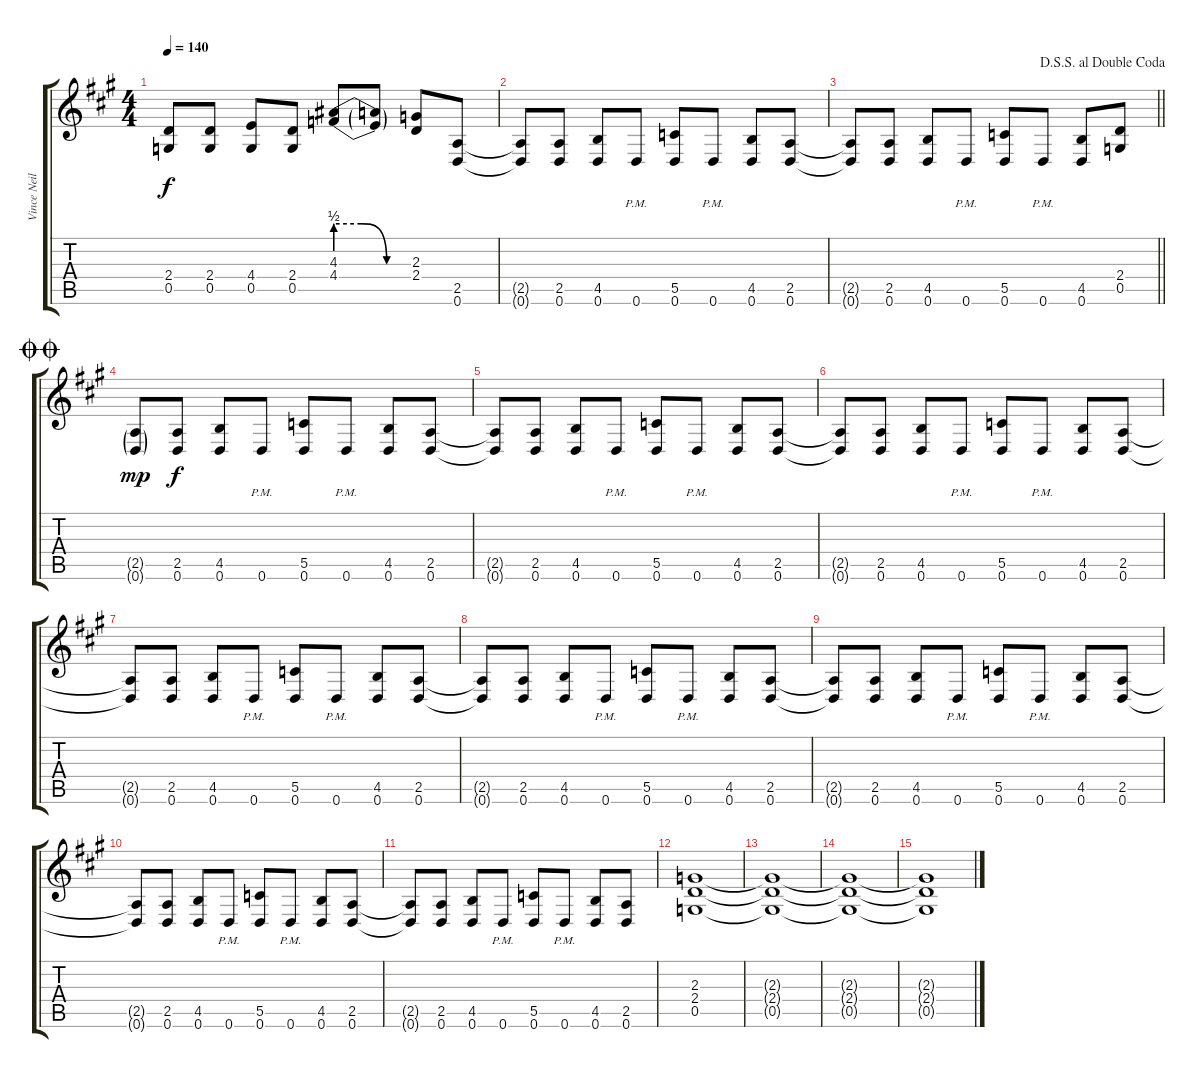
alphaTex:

\track ("Vince Neil" "Vince Neil") {instrument distortionguitar}
\staff {score tabs}
\tuning (D4 A3 F3 C3 G2 D2) {hide}
\ts (4 4)
\tempo 140
\clef g2
\ks a
(2.4{t} 0.5{t}).8{dy f} (2.4 0.5).8 (4.4 0.5).8 (2.4 0.5).8 (4.3{be (custom 0 2 20 2 40 0 60 0)} 4.4{be (custom 0 2 20 2 40 0 60 0)}).8 (4.3{t} 4.4{t}).8 (2.3 2.4).8 (2.5 0.6).8 |
(2.5{t} 0.6{t}).8 (2.5 0.6).8 (4.5 0.6).8 0.6{pm}.8 (5.5 0.6).8 0.6{pm}.8 (4.5 0.6).8 (2.5 0.6).8 |
\jump dalsegnosegnoaldoublecoda
\barLineRight lightlight
(2.5{t} 0.6{t}).8 (2.5 0.6).8 (4.5 0.6).8 0.6{pm}.8 (5.5 0.6).8 0.6{pm}.8 (4.5 0.6).8 (2.4 0.5).8 |
\jump doublecoda
(2.5{g} 0.6{g}).8{dy mp} (2.5 0.6).8{dy f} (4.5 0.6).8 0.6{pm}.8 (5.5 0.6).8 0.6{pm}.8 (4.5 0.6).8 (2.5 0.6).8 |
(2.5{t} 0.6{t}).8 (2.5 0.6).8 (4.5 0.6).8 0.6{pm}.8 (5.5 0.6).8 0.6{pm}.8 (4.5 0.6).8 (2.5 0.6).8 |
(2.5{t} 0.6{t}).8 (2.5 0.6).8 (4.5 0.6).8 0.6{pm}.8 (5.5 0.6).8 0.6{pm}.8 (4.5 0.6).8 (2.5 0.6).8 |
(2.5{t} 0.6{t}).8 (2.5 0.6).8 (4.5 0.6).8 0.6{pm}.8 (5.5 0.6).8 0.6{pm}.8 (4.5 0.6).8 (2.5 0.6).8 |
(2.5{t} 0.6{t}).8 (2.5 0.6).8 (4.5 0.6).8 0.6{pm}.8 (5.5 0.6).8 0.6{pm}.8 (4.5 0.6).8 (2.5 0.6).8 |
(2.5{t} 0.6{t}).8 (2.5 0.6).8 (4.5 0.6).8 0.6{pm}.8 (5.5 0.6).8 0.6{pm}.8 (4.5 0.6).8 (2.5 0.6).8 |
(2.5{t} 0.6{t}).8 (2.5 0.6).8 (4.5 0.6).8 0.6{pm}.8 (5.5 0.6).8 0.6{pm}.8 (4.5 0.6).8 (2.5 0.6).8 |
(2.5{t} 0.6{t}).8 (2.5 0.6).8 (4.5 0.6).8 0.6{pm}.8 (5.5 0.6).8 0.6{pm}.8 (4.5 0.6).8 (2.5 0.6).8 |
(2.3 2.4 0.5).1 |
(2.3{t} 2.4{t} 0.5{t}).1 |
(2.3{t} 2.4{t} 0.5{t}).1 |
(2.3{t} 2.4{t} 0.5{t}).1
